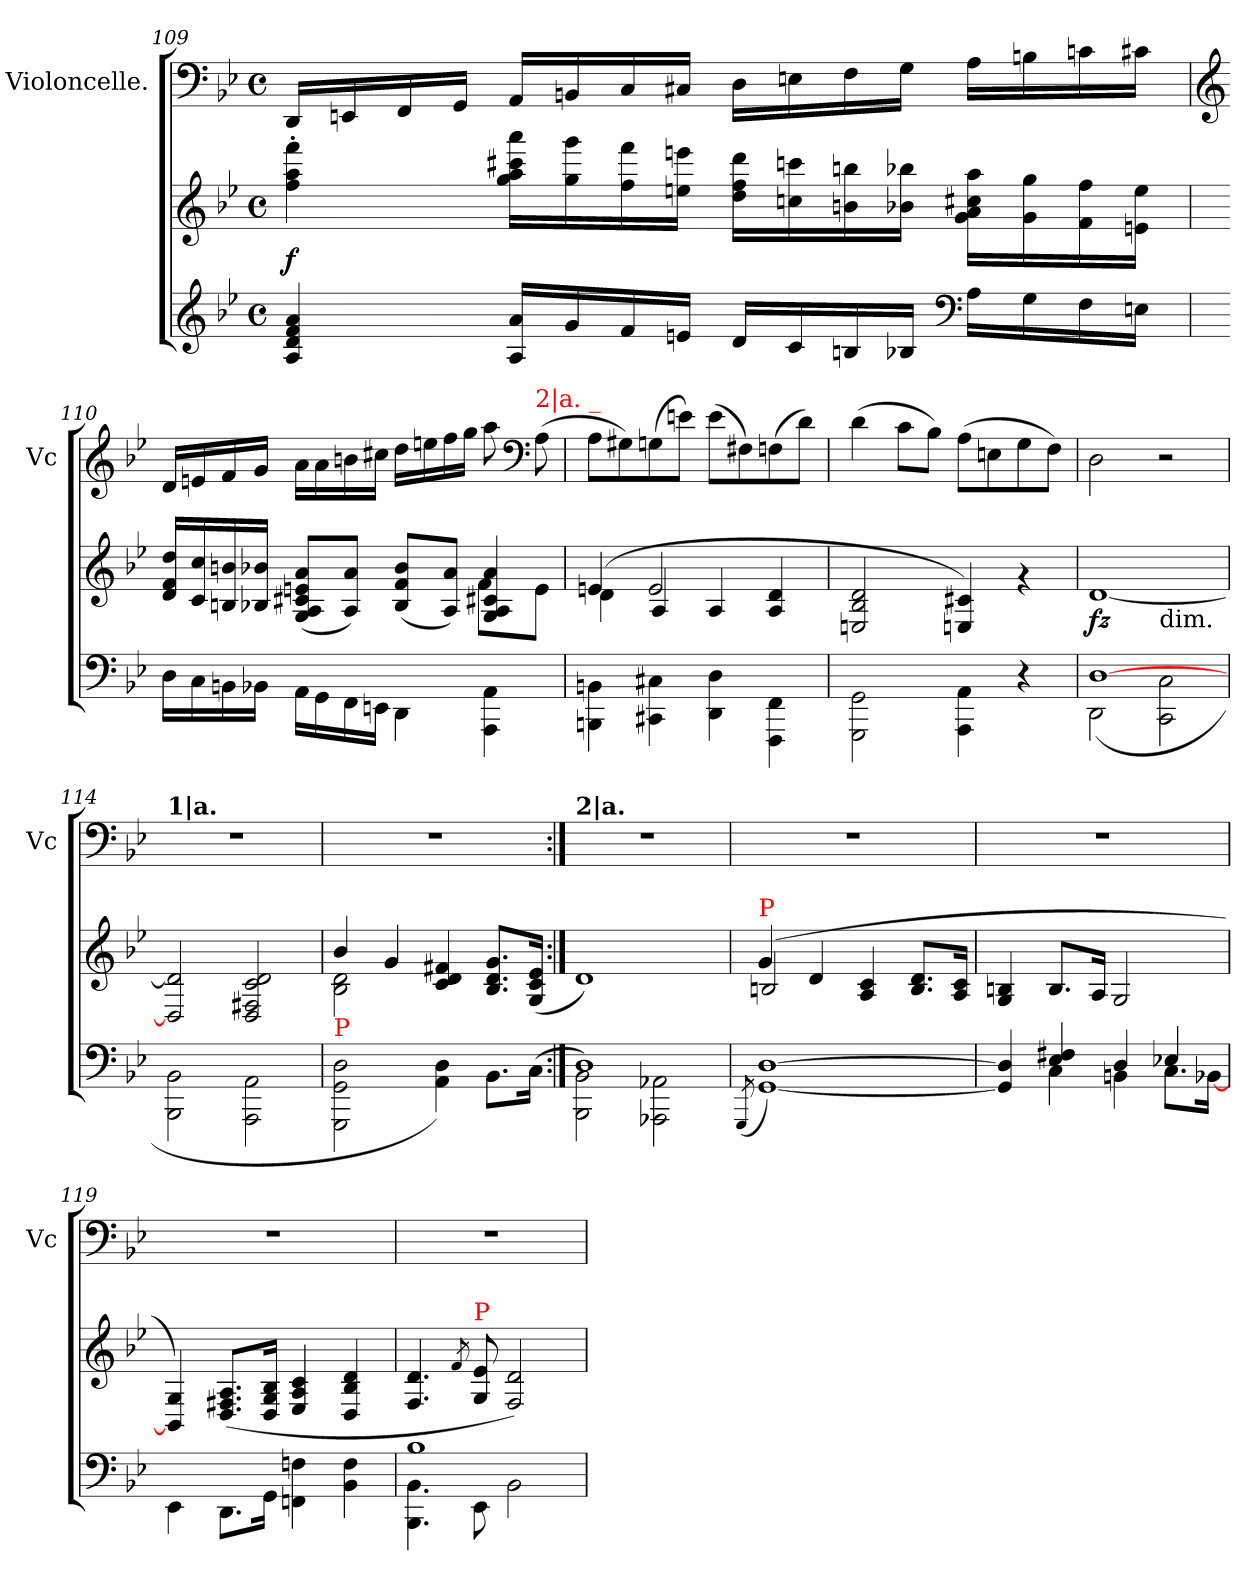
**kern	**kern	**dynam	**kern
*part2	*part2	*part2	*part1
*staff3	*staff2	*staff2/3	*staff1
*	*	*	*I"Violoncelle.
*	*	*	*I'Vc
*clefG2	*clefG2	*	*clefF4
*k[b-e-]	*k[b-e-]	*	*k[b-e-]
*M4/4	*M4/4	*	*M4/4
*met(c)	*met(c)	*	*met(c)
=109	=109	=109	=109
4a 4f 4d 4A	4fff'> 4aa'> 4ff'>	f	16DD!LL
.	.	.	16EEn!
.	.	.	16FF!
.	.	.	16GG!JJ
16a 16ALL	16aaa 16ccc#X 16aa 16ggLL	.	16AA!LL
16g	16ggg 16gg	.	16BBn!
16f	16fff 16ff	.	16C!
16enJJ	16eeen 16eenJJ	.	16C#X!JJ
16dLL	16ddd 16ff 16ddLL	.	16D!LL
16c	16cccn 16ccn	.	16En!
16Bn	16bbn 16bn	.	16F!
16B-XJJ	16bb-X 16b-XJJ	.	16G!JJ
*clefF4	*	*	*
16ALL	16aa 16cc#X 16a 16gLL	.	16A!LL
16G	16gg 16g	.	16Bn!
16F	16ff 16f	.	16cn!
16EnJJ	16ee 16enJJ	.	16c#X!JJ
=110	=110	=110	=110
*	*	*	*clefG2
*	*^	*	*
16D\LL	16dd 16f 16dLL	2ryy	.	16d!LL
16C\	16cc 16c	.	.	16en!
16BBn\	16bn 16Bn	.	.	16f!
16BB-X\JJ	16b-X 16B-XJJ	.	.	16g!JJ
16AA\LL	(>8a/ 8en/ 8c#X/ 8A/ 8G/L	.	.	16a!\LL
16GG\	.	.	.	16a!
16FF	8a 8AJ)	.	.	16bn!
16EEnJJ	.	.	.	16cc#X!JJ
4DD\	(>8b-/ 8f/ 8B-/L	4ryy	.	16dd!LL
.	.	.	.	16een!
.	8a 8AJ)	.	.	16ff!
.	.	.	.	16gg!JJ
4AA\ 4AAA\	4a/ 4c#X/ 4A/ 4G/	8f\L	.	8aa!
*	*	*	*	*clefF4
!	!	!	!	!LO:TX:a:color=red:t=2|a. _
.	.	8e\J	.	(>8A!
=111	=111	=111	=111	=111
4BBn\ 4BBBn\	(>4en	4d	.	8A!L
.	.	.	.	8G#X!)
4C#X\ 4CC#X\	2e	4A/	.	(>8Gn!
.	.	.	.	8en!J)
4D\ 4DD\	.	4A/	.	(>8e!L
.	.	.	.	8F#X!)
4FF\ 4FFF\	4d/ 4A/	4ryy	.	(>8Fn!
.	.	.	.	8d!J)
*	*v	*v	*	*
=112	=112	=112	=112
2GG\ 2GGG\	2d/ 2B-/ 2E/	.	(>4d!
.	.	.	8c!L
.	.	.	8B-!J)
4AA\ 4AAA\	4c#X/ 4En/)	.	(8A!L
.	.	.	8En!
4r	4rg	.	8G!
.	.	.	8F!J)
=113	=113	=113	=113
*^	*^	*	*
[1D	(2DD	[1d	2ryy	fz	2D!
!	!	!	!LO:TX:c:t=dim.	!	!
.	2C 2CC	.	2ryy	.	2r
=114	=114	=114	=114	=114	=114
!	!	!	!	!	!LO:TX:a:B:t=1|a.
*v	*v	*	*	*	*
*	*v	*v	*	*
2BB-\ 2BBB-\	2d]/ 2D]/	.	1rF
2AA\ 2AAA\	2d/ 2c/ 2F#X/ 2D/	.	.
=115	=115	=115	=115
*	*^	*	*
!LO:TX:a:color=red:t=P	!	!	!	!
2D\ 2GG\ 2GGG\	4b-	2d 2B-	.	1rF
.	4g	.	.	.
4D\ 4AA\)	4f#X 4d 4c	2ryy	.	.
8.BB-\L	8.g/ 8.d/ 8.B-/L	.	.	.
(>16C\Jk	(>16e-/ 16c/ 16G/Jk	.	.	.
*	*v	*v	*	*
=116:|!	=116:|!	=116:|!	=116:|!
*^	*	*	*
!	!	!	!	!LO:TX:a:B:t=2|a.
1D)	2BB- 2BBB-	1d)	.	1rF
.	2AA-X 2AAA-X	.	.	.
*v	*v	*	*	*
=117	=117	=117	=117
(>8qGGG/	.	.	.
*	*^	*	*
!	!LO:TX:a:color=red:t=P	!	!	!
[1D\ [1GG\)	(>4g	2Bn/	.	1rF
.	4d	.	.	.
.	4c/ 4A/	2ryy	.	.
.	8.d/ 8.B/L	.	.	.
.	16c/ 16A/Jk	.	.	.
*	*v	*v	*	*
=118	=118	=118	=118
*^	*	*	*
4ryy	4D] 4GG]	4Bn/ 4G/	.	1rF
4F#X 4E-	4C	8.B/L	.	.
.	.	16A/Jk	.	.
4D	4BBn	2G/	.	.
4E-X	8.CL	.	.	.
.	[16BB-XJk	.	.	.
*v	*v	*	*	*
=119	=119	=119	=119
4EE-\	4G/ 4BB-]/)	.	1rF
8.DD\L	(>8.A/ 8.F#X/ 8.D/L	.	.
16GG\Jk	16B-/ 16G/ 16D/Jk	.	.
4Fn\ 4FFn\	4c/ 4A/ 4E-/	.	.
4F\ 4BB-\	4d/ 4B-/ 4D/	.	.
=120	=120	=120	=120
*^	*	*	*
1B-	4.BB- 4.BBB-	4.d/ 4.F/	.	1rF
.	.	8qf/	.	.
!	!	!LO:TX:a:color=red:t=P	!	!
.	8EE-	8e-/ 8G/	.	.
.	2BB-	2d/ 2F/)	.	.
*v	*v	*	*	*
=	=	=	=
*-	*-	*-	*-
